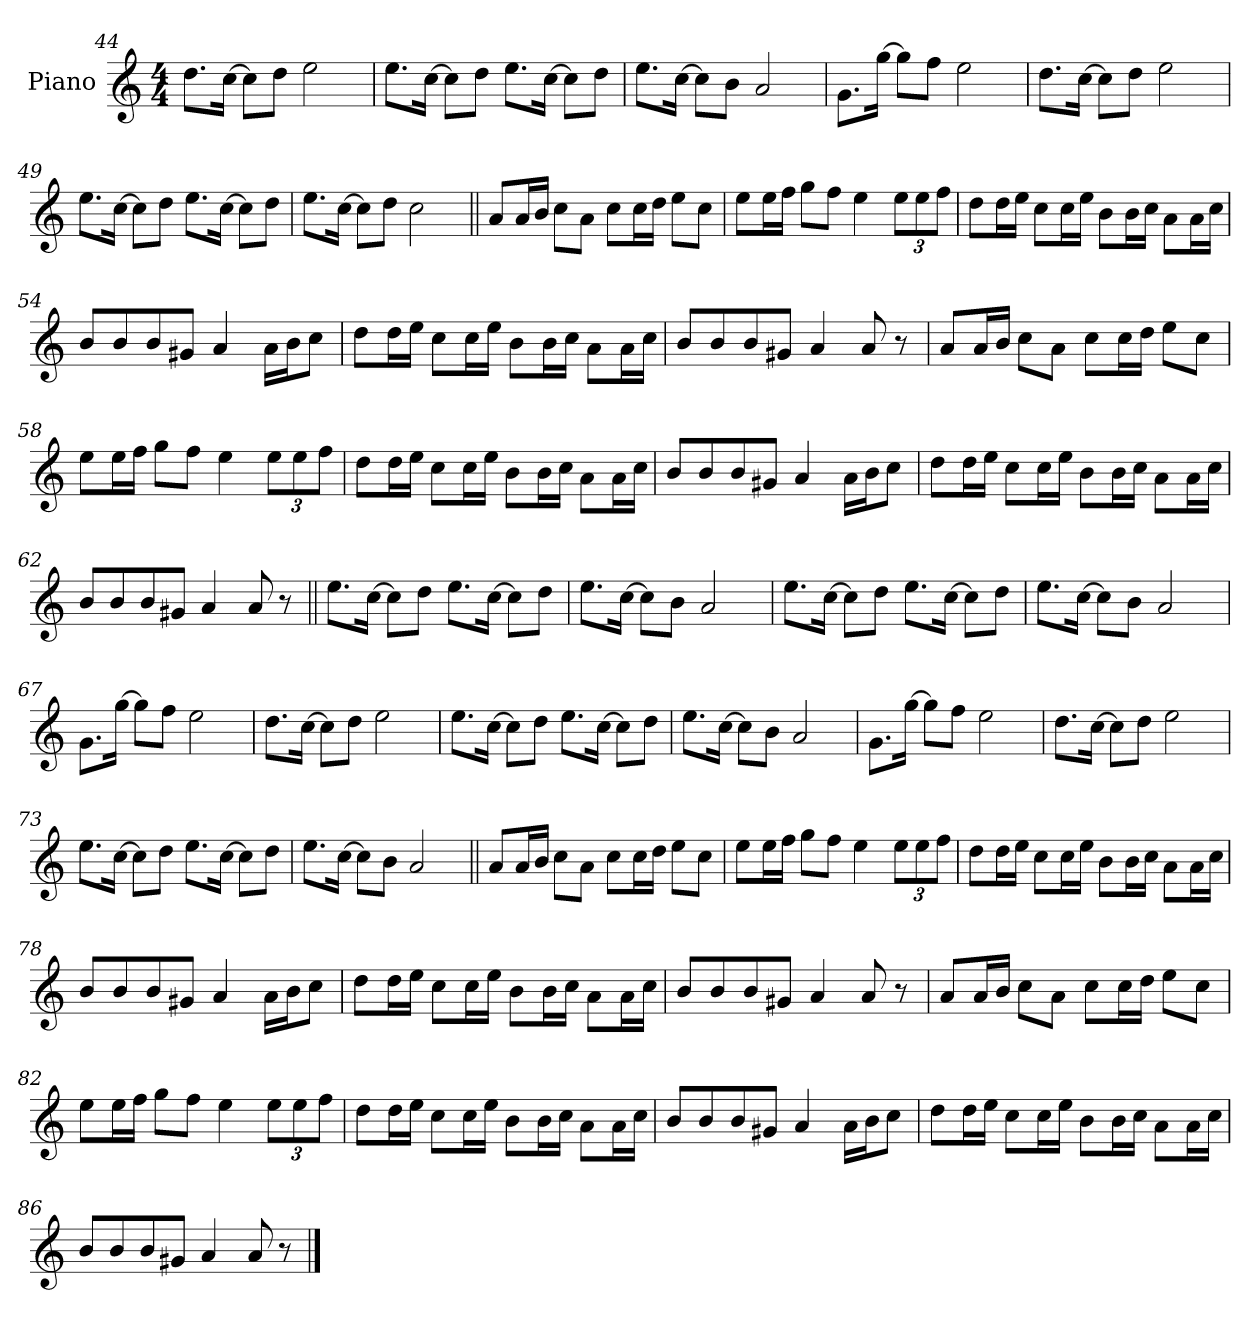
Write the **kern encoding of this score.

**kern
*part1
*staff1
*I"Piano
*I'Pno.
*clefG2
*k[]
*M4/4
=44
8.ddL
[16ccJk
8ccL]
8ddJ
2ee
=45
8.eeL
[16ccJk
8ccL]
8ddJ
8.eeL
[16ccJk
8ccL]
8ddJ
=46
8.eeL
[16ccJk
8ccL]
8bJ
2a
=47
8.gL
[16ggJk
8ggL]
8ffJ
2ee
=48
8.ddL
[16ccJk
8ccL]
8ddJ
2ee
=49
8.eeL
[16ccJk
8ccL]
8ddJ
8.eeL
[16ccJk
8ccL]
8ddJ
=50
8.eeL
[16ccJk
8ccL]
8ddJ
2cc
=51||
8aL
16aL
16bJJ
8ccL
8aJ
8ccL
16ccL
16ddJJ
8eeL
8ccJ
=52
8eeL
16eeL
16ffJJ
8ggL
8ffJ
4ee
*Xbrackettup
12eeL
12ee
12ffJ
=53
8ddL
16ddL
16eeJJ
8ccL
16ccL
16eeJJ
8bL
16bL
16ccJJ
8aL
16aL
16ccJJ
=54
8bL
8b
8b
8g#XJ
4a
16aLL
16bJ
8ccJ
=55
8ddL
16ddL
16eeJJ
8ccL
16ccL
16eeJJ
8bL
16bL
16ccJJ
8aL
16aL
16ccJJ
=56
8bL
8b
8b
8g#XJ
4a
8a
8r
=57
8aL
16aL
16bJJ
8ccL
8aJ
8ccL
16ccL
16ddJJ
8eeL
8ccJ
=58
8eeL
16eeL
16ffJJ
8ggL
8ffJ
4ee
12eeL
12ee
12ffJ
=59
8ddL
16ddL
16eeJJ
8ccL
16ccL
16eeJJ
8bL
16bL
16ccJJ
8aL
16aL
16ccJJ
=60
8bL
8b
8b
8g#XJ
4a
16aLL
16bJ
8ccJ
=61
8ddL
16ddL
16eeJJ
8ccL
16ccL
16eeJJ
8bL
16bL
16ccJJ
8aL
16aL
16ccJJ
=62
8bL
8b
8b
8g#XJ
4a
8a
8r
=63||
8.eeL
[16ccJk
8ccL]
8ddJ
8.eeL
[16ccJk
8ccL]
8ddJ
=64
8.eeL
[16ccJk
8ccL]
8bJ
2a
=65
8.eeL
[16ccJk
8ccL]
8ddJ
8.eeL
[16ccJk
8ccL]
8ddJ
=66
8.eeL
[16ccJk
8ccL]
8bJ
2a
=67
8.gL
[16ggJk
8ggL]
8ffJ
2ee
=68
8.ddL
[16ccJk
8ccL]
8ddJ
2ee
=69
8.eeL
[16ccJk
8ccL]
8ddJ
8.eeL
[16ccJk
8ccL]
8ddJ
=70
8.eeL
[16ccJk
8ccL]
8bJ
2a
=71
8.gL
[16ggJk
8ggL]
8ffJ
2ee
=72
8.ddL
[16ccJk
8ccL]
8ddJ
2ee
=73
8.eeL
[16ccJk
8ccL]
8ddJ
8.eeL
[16ccJk
8ccL]
8ddJ
=74
8.eeL
[16ccJk
8ccL]
8bJ
2a
=75||
8aL
16aL
16bJJ
8ccL
8aJ
8ccL
16ccL
16ddJJ
8eeL
8ccJ
=76
8eeL
16eeL
16ffJJ
8ggL
8ffJ
4ee
12eeL
12ee
12ffJ
=77
8ddL
16ddL
16eeJJ
8ccL
16ccL
16eeJJ
8bL
16bL
16ccJJ
8aL
16aL
16ccJJ
=78
8bL
8b
8b
8g#XJ
4a
16aLL
16bJ
8ccJ
=79
8ddL
16ddL
16eeJJ
8ccL
16ccL
16eeJJ
8bL
16bL
16ccJJ
8aL
16aL
16ccJJ
=80
8bL
8b
8b
8g#XJ
4a
8a
8r
=81
8aL
16aL
16bJJ
8ccL
8aJ
8ccL
16ccL
16ddJJ
8eeL
8ccJ
=82
8eeL
16eeL
16ffJJ
8ggL
8ffJ
4ee
12eeL
12ee
12ffJ
=83
8ddL
16ddL
16eeJJ
8ccL
16ccL
16eeJJ
8bL
16bL
16ccJJ
8aL
16aL
16ccJJ
=84
8bL
8b
8b
8g#XJ
4a
16aLL
16bJ
8ccJ
=85
8ddL
16ddL
16eeJJ
8ccL
16ccL
16eeJJ
8bL
16bL
16ccJJ
8aL
16aL
16ccJJ
=86
8bL
8b
8b
8g#XJ
4a
8a
8r
==
*-
